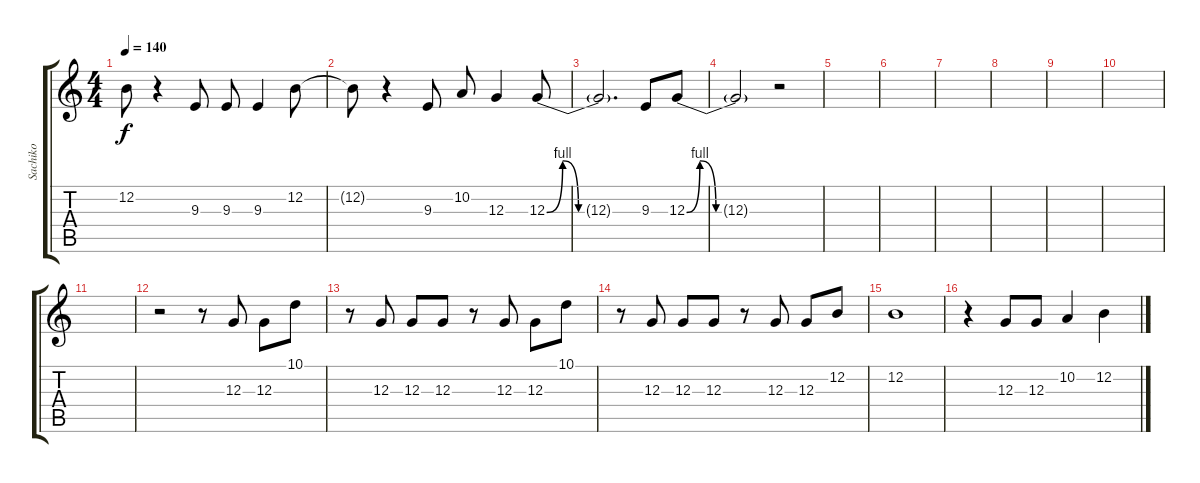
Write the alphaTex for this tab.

\track ("Sachiko" "Sachiko") {instrument viola}
\staff {score tabs}
\tuning (E4 B3 G3 D3 A2 E2) {hide}
\ts (4 4)
\tempo 140
\clef g2
\ks c
12.2{t}.8{dy f} r.4 9.3.8 9.3.8 9.3.4 12.2.8 |
12.2{t}.8 r.4 9.3.8 10.2.8 12.3.4 12.3{be (custom 0 0 10 4 20 0 60 0)}.8 |
12.3{t}.2{d} 9.3.8 12.3{be (custom 0 0 9 4 20 0 60 0)}.8 |
12.3{t}.2 r.2 |
|
|
|
|
|
|
|
r.2 r.8 12.3.8 12.3.8 10.1.8 |
r.8 12.3.8 12.3.8 12.3.8 r.8 12.3.8 12.3.8 10.1.8 |
r.8 12.3.8 12.3.8 12.3.8 r.8 12.3.8 12.3.8 12.2.8 |
12.2.1 |
r.4 12.3.8 12.3.8 10.2.4 12.2.4
